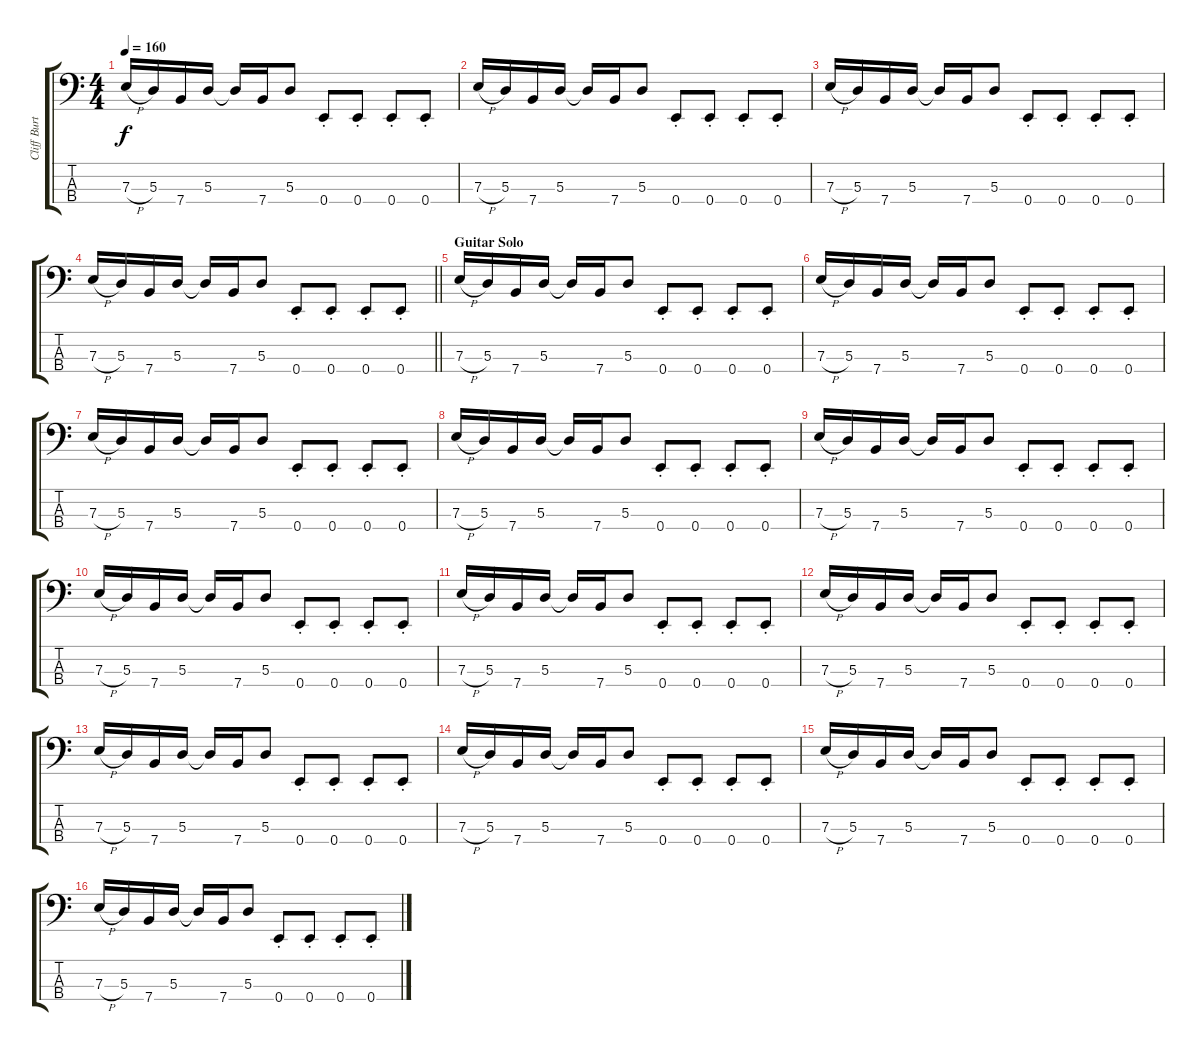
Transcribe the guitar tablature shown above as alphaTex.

\track ("Cliff Burton - Bass" "Cliff Burt") {instrument electricbassfinger}
\staff {score tabs}
\tuning (G2 D2 A1 E1) {hide}
\ts (4 4)
\tempo 160
\clef f4
\ks c
7.3{h}.16{dy f} 5.3.16 7.4.16 5.3.16 5.3{t}.16 7.4.16 5.3.8 0.4{st}.8 0.4{st}.8 0.4{st}.8 0.4{st}.8 |
7.3{h}.16 5.3.16 7.4.16 5.3.16 5.3{t}.16 7.4.16 5.3.8 0.4{st}.8 0.4{st}.8 0.4{st}.8 0.4{st}.8 |
7.3{h}.16 5.3.16 7.4.16 5.3.16 5.3{t}.16 7.4.16 5.3.8 0.4{st}.8 0.4{st}.8 0.4{st}.8 0.4{st}.8 |
\barLineRight lightlight
7.3{h}.16 5.3.16 7.4.16 5.3.16 5.3{t}.16 7.4.16 5.3.8 0.4{st}.8 0.4{st}.8 0.4{st}.8 0.4{st}.8 |
\section ("" "Guitar Solo")
7.3{h}.16 5.3.16 7.4.16 5.3.16 5.3{t}.16 7.4.16 5.3.8 0.4{st}.8 0.4{st}.8 0.4{st}.8 0.4{st}.8 |
7.3{h}.16 5.3.16 7.4.16 5.3.16 5.3{t}.16 7.4.16 5.3.8 0.4{st}.8 0.4{st}.8 0.4{st}.8 0.4{st}.8 |
7.3{h}.16 5.3.16 7.4.16 5.3.16 5.3{t}.16 7.4.16 5.3.8 0.4{st}.8 0.4{st}.8 0.4{st}.8 0.4{st}.8 |
7.3{h}.16 5.3.16 7.4.16 5.3.16 5.3{t}.16 7.4.16 5.3.8 0.4{st}.8 0.4{st}.8 0.4{st}.8 0.4{st}.8 |
7.3{h}.16 5.3.16 7.4.16 5.3.16 5.3{t}.16 7.4.16 5.3.8 0.4{st}.8 0.4{st}.8 0.4{st}.8 0.4{st}.8 |
7.3{h}.16 5.3.16 7.4.16 5.3.16 5.3{t}.16 7.4.16 5.3.8 0.4{st}.8 0.4{st}.8 0.4{st}.8 0.4{st}.8 |
7.3{h}.16 5.3.16 7.4.16 5.3.16 5.3{t}.16 7.4.16 5.3.8 0.4{st}.8 0.4{st}.8 0.4{st}.8 0.4{st}.8 |
7.3{h}.16 5.3.16 7.4.16 5.3.16 5.3{t}.16 7.4.16 5.3.8 0.4{st}.8 0.4{st}.8 0.4{st}.8 0.4{st}.8 |
7.3{h}.16 5.3.16 7.4.16 5.3.16 5.3{t}.16 7.4.16 5.3.8 0.4{st}.8 0.4{st}.8 0.4{st}.8 0.4{st}.8 |
7.3{h}.16 5.3.16 7.4.16 5.3.16 5.3{t}.16 7.4.16 5.3.8 0.4{st}.8 0.4{st}.8 0.4{st}.8 0.4{st}.8 |
7.3{h}.16 5.3.16 7.4.16 5.3.16 5.3{t}.16 7.4.16 5.3.8 0.4{st}.8 0.4{st}.8 0.4{st}.8 0.4{st}.8 |
7.3{h}.16 5.3.16 7.4.16 5.3.16 5.3{t}.16 7.4.16 5.3.8 0.4{st}.8 0.4{st}.8 0.4{st}.8 0.4{st}.8
